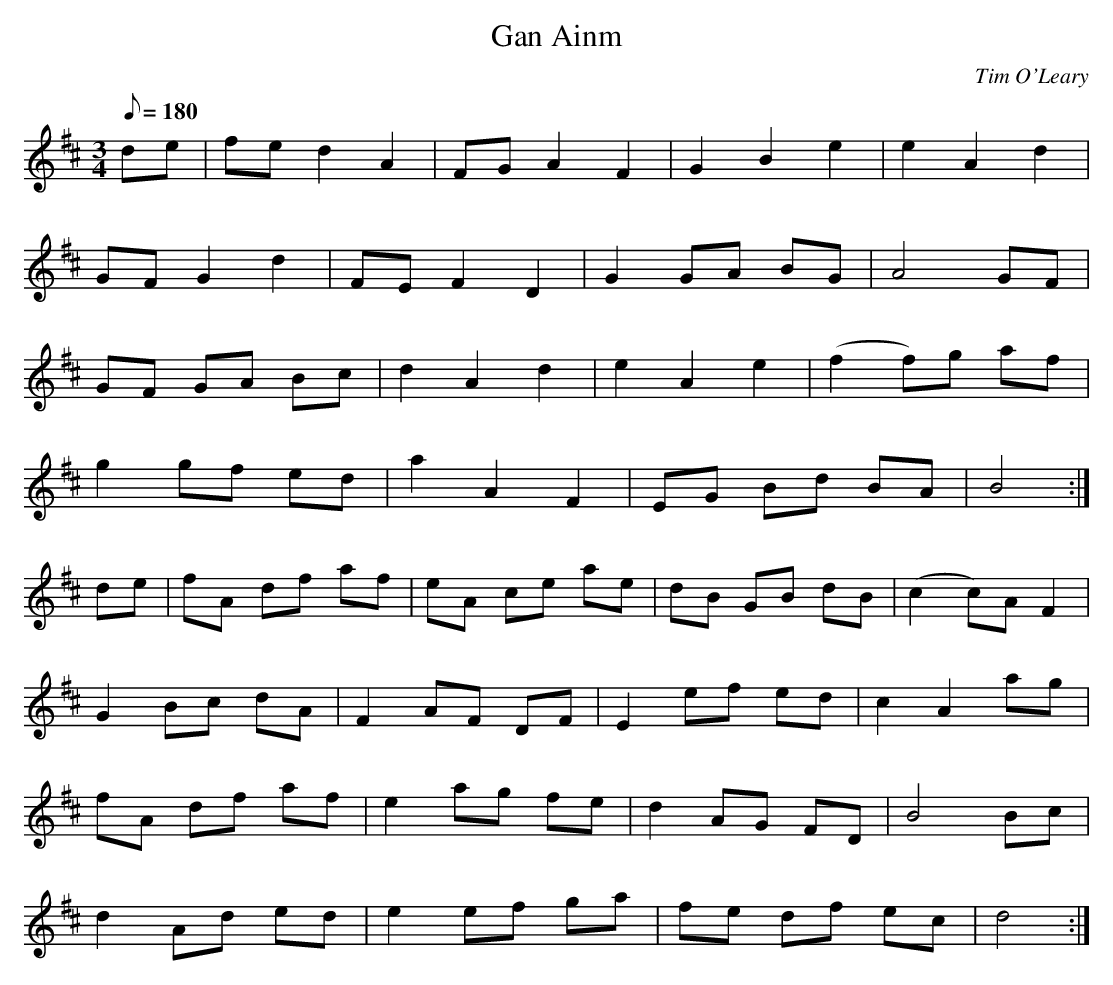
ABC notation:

X:1
T:Gan Ainm
M:3/4
L:1/8
Q:180
C:Tim O'Leary
K:D
de|fe d2 A2|FG A2 F2|G2 B2 e2|e2 A2 d2|
GF G2 d2|FE F2 D2|G2 GA BG|A4 GF|
GF GA Bc|d2 A2 d2|e2 A2 e2|(f2 f)g af|
g2 gf ed|a2 A2 F2|EG Bd BA|B4:|
de|fA df af|eA ce ae|dB GB dB|(c2 c)A F2|
G2 Bc dA|F2 AF DF|E2 ef ed|c2 A2 ag|
fA df af|e2 ag fe|d2 AG FD|B4 Bc|
d2 Ad ed|e2 ef ga|fe df ec|d4:|
